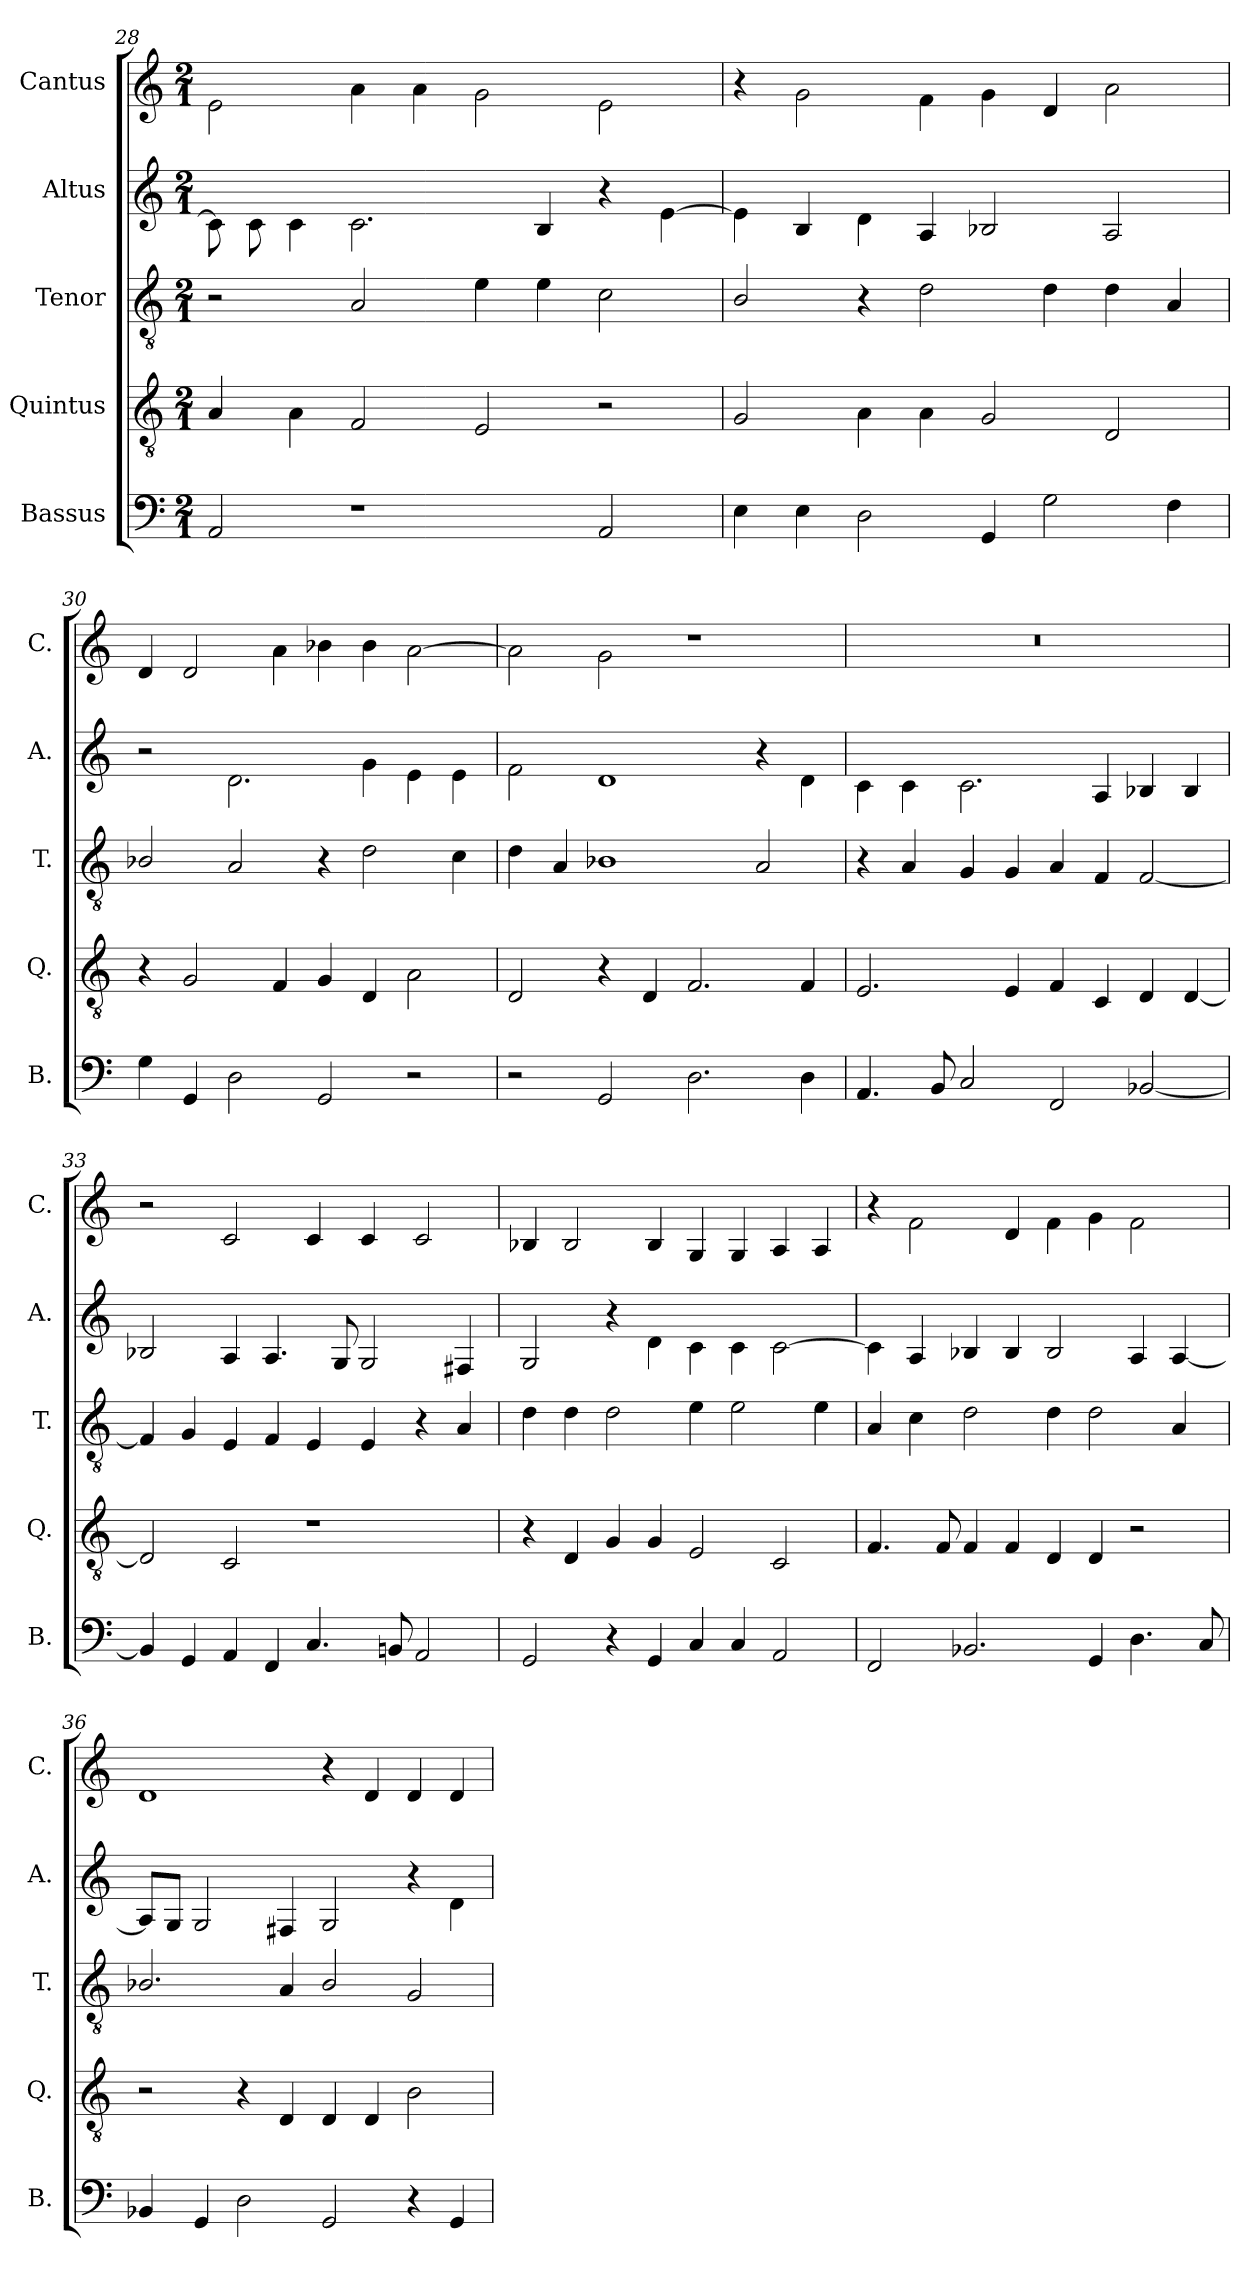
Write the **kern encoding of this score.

**kern	**kern	**kern	**kern	**kern
*part5	*part4	*part3	*part2	*part1
*staff5	*staff4	*staff3	*staff2	*staff1
*I"Bassus	*I"Quintus	*I"Tenor	*I"Altus	*I"Cantus
*I'B.	*I'Q.	*I'T.	*I'A.	*I'C.
*clefF4	*clefGv2	*clefGv2	*clefG2	*clefG2
*k[]	*k[]	*k[]	*k[]	*k[]
*M2/1	*M2/1	*M2/1	*M2/1	*M2/1
=28	=28	=28	=28	=28
2AA/	4A/	2r	8c\]	2e\
.	.	.	8c\	.
.	4A\	.	4c\	.
1r	2F/	2A/	2.c\	4a\
.	.	.	.	4a\
.	2E/	4e\	.	2g\
.	.	4e\	4B/	.
2AA/	2r	2c\	4r	2e\
.	.	.	[4e\	.
!!LO:PB:g=z
=29	=29	=29	=29	=29
4E\	2G/	2B/	4e\]	4r
4E\	.	.	4B/	2g\
2D\	4A\	4r	4d\	.
.	4A\	2d\	4A/	4f\
4GG/	2G/	.	2B-X/	4g\
2G\	.	4d\	.	4d/
.	2D/	4d\	2A/	2a\
4F\	.	4A/	.	.
=30	=30	=30	=30	=30
4G\	4r	2B-X/	2r	4d/
4GG/	2G/	.	.	2d/
2D\	.	2A/	2.d\	.
.	4F/	.	.	4a\
2GG/	4G/	4r	.	4b-X\
.	4D/	2d\	4g\	4b-\
2r	2A\	.	4e\	[2a\
.	.	4c\	4e\	.
=31	=31	=31	=31	=31
2r	2D/	4d\	2f\	2a\]
.	.	4A/	.	.
2GG/	4r	1B-X	1d	2g\
.	4D/	.	.	.
2.D\	2.F/	.	.	1r
.	.	2A/	4r	.
4D\	4F/	.	4d\	.
!!LO:LB:g=z
=32	=32	=32	=32	=32
4.AA/	2.E/	4r	4c\	0r
.	.	4A/	4c\	.
8BB/	.	.	.	.
2C/	.	4G/	2.c\	.
.	4E/	4G/	.	.
2FF/	4F/	4A/	.	.
.	4C/	4F/	4A/	.
[2BB-X/	4D/	[2F/	4B-X/	.
.	[4D/	.	4B-/	.
=33	=33	=33	=33	=33
4BB-/]	2D/]	4F/]	2B-X/	2r
4GG/	.	4G/	.	.
4AA/	2C/	4E/	4A/	2c/
4FF/	.	4F/	4.A/	.
4.C/	1r	4E/	.	4c/
.	.	.	8G/	.
.	.	4E/	2G/	4c/
8BBni/	.	.	.	.
2AA/	.	4r	.	2c/
.	.	4A/	4F#X/	.
!!LO:LB:g=z
=34	=34	=34	=34	=34
2GG/	4r	4d\	2G/	4B-X/
.	4D/	4d\	.	2B-/
4r	4G/	2d\	4r	.
4GG/	4G/	.	4d\	4B-/
4C/	2E/	4e\	4c\	4G/
4C/	.	2e\	4c\	4G/
2AA/	2C/	.	[2c\	4A/
.	.	4e\	.	4A/
=35	=35	=35	=35	=35
2FF/	4.F/	4A/	4c\]	4r
.	.	4c\	4A/	2f\
.	8F/	.	.	.
2.BB-X/	4F/	2d\	4B-X/	.
.	4F/	.	4B-/	4d/
.	4D/	4d\	2B-/	4f\
4GG/	4D/	2d\	.	4g\
4.D\	2r	.	4A/	2f\
.	.	4A/	[4A/	.
8C/	.	.	.	.
!!LO:PB:g=z
=36	=36	=36	=36	=36
4BB-X/	2r	2.B-X/	8A/L]	1d
.	.	.	8G/J	.
4GG/	.	.	2G/	.
2D\	4r	.	.	.
.	4D/	4A/	4F#X/	.
2GG/	4D/	2B-/	2G/	4r
.	4D/	.	.	4d/
4r	2B\	2G/	4r	4d/
4GG/	.	.	4d\	4d/
=	=	=	=	=
*-	*-	*-	*-	*-
